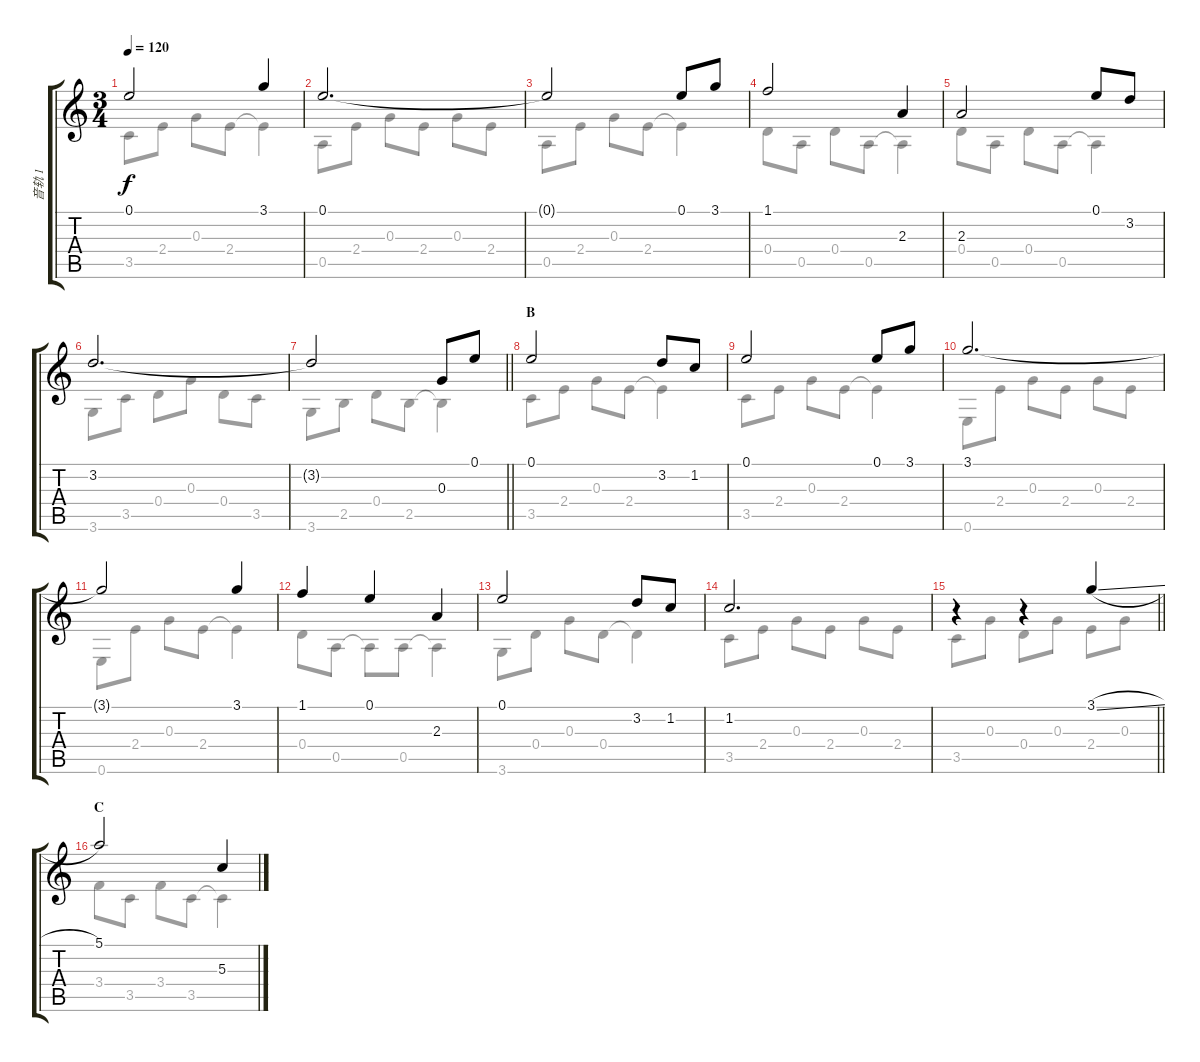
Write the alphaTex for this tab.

\track ("音轨 1" "音轨 1") {instrument acousticguitarsteel}
\staff {score tabs}
\tuning (E4 B3 G3 D3 A2 E2) {hide}
\voice
\ts (3 4)
\tempo 120
\clef g2
\ks c
0.1.2{dy f} 3.1.4 |
0.1.2{d} |
0.1{t}.2 0.1.8 3.1.8 |
1.1.2 2.3.4 |
2.3.2 0.1.8 3.2.8 |
3.2.2{d} |
\barLineRight lightlight
3.2{t}.2 0.3.8 0.1.8 |
\section ("" "B")
0.1.2 3.2.8 1.2.8 |
0.1.2 0.1.8 3.1.8 |
3.1.2{d} |
3.1{t}.2 3.1.4 |
1.1.4 0.1.4 2.3.4 |
0.1.2 3.2.8 1.2.8 |
1.2.2{d} |
\barLineRight lightlight
r.4 r.4 3.1{sl}.4 |
\section ("" "C")
5.1.2 5.3.4
\voice
\clef g2
\ottava regular
\simile none
\ks c
3.5.8{dy f} 2.4.8 0.3.8 2.4.8 2.4{t}.4 |
0.5.8 2.4.8 0.3.8 2.4.8 0.3.8 2.4.8 |
0.5.8 2.4.8 0.3.8 2.4.8 2.4{t}.4 |
0.4.8 0.5.8 0.4.8 0.5.8 0.5{t}.4 |
0.4.8 0.5.8 0.4.8 0.5.8 0.5{t}.4 |
3.6.8 3.5.8 0.4.8 0.3.8 0.4.8 3.5.8 |
\barLineRight lightlight
3.6.8 2.5.8 0.4.8 2.5.8 2.5{t}.4 |
3.5.8 2.4.8 0.3.8 2.4.8 2.4{t}.4 |
3.5.8 2.4.8 0.3.8 2.4.8 2.4{t}.4 |
0.6.8 2.4.8 0.3.8 2.4.8 0.3.8 2.4.8 |
0.6.8 2.4.8 0.3.8 2.4.8 2.4{t}.4 |
0.4.8 0.5.8 0.5{t}.8 0.5.8 0.5{t}.4 |
3.6.8 0.4.8 0.3.8 0.4.8 0.4{t}.4 |
3.5.8 2.4.8 0.3.8 2.4.8 0.3.8 2.4.8 |
\barLineRight lightlight
3.5.8 0.3.8 0.4.8 0.3.8 2.4.8 0.3.8 |
3.4.8 3.5.8 3.4.8 3.5.8 3.5{t}.4
